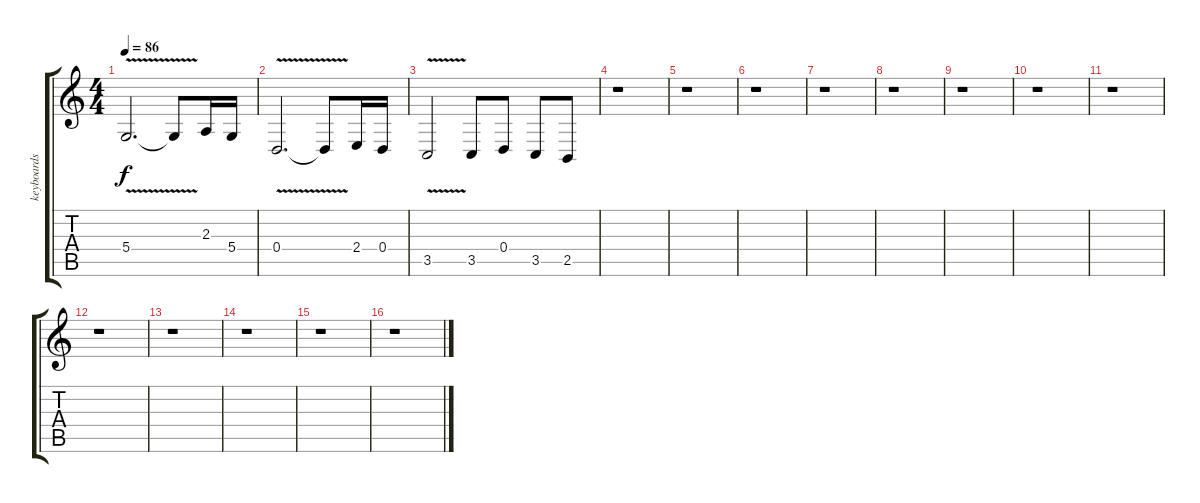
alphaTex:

\track ("keyboards    o n e" "keyboards ") {instrument synthbrass1}
\staff {score tabs}
\tuning (E4 B3 G3 D3 A2 E2) {hide}
\ts (4 4)
\tempo 86
\clef g2
\ks c
5.4{v}.2{d dy f} 5.4{t}.8 2.3.16 5.4.16 |
0.4{v}.2{d} 0.4{t}.8 2.4.16 0.4.16 |
3.5{v}.2 3.5.8 0.4.8 3.5.8 2.5.8 |
r.1 |
r.1 |
r.1 |
r.1 |
r.1 |
r.1 |
r.1 |
r.1 |
r.1 |
r.1 |
r.1 |
r.1 |
r.1
